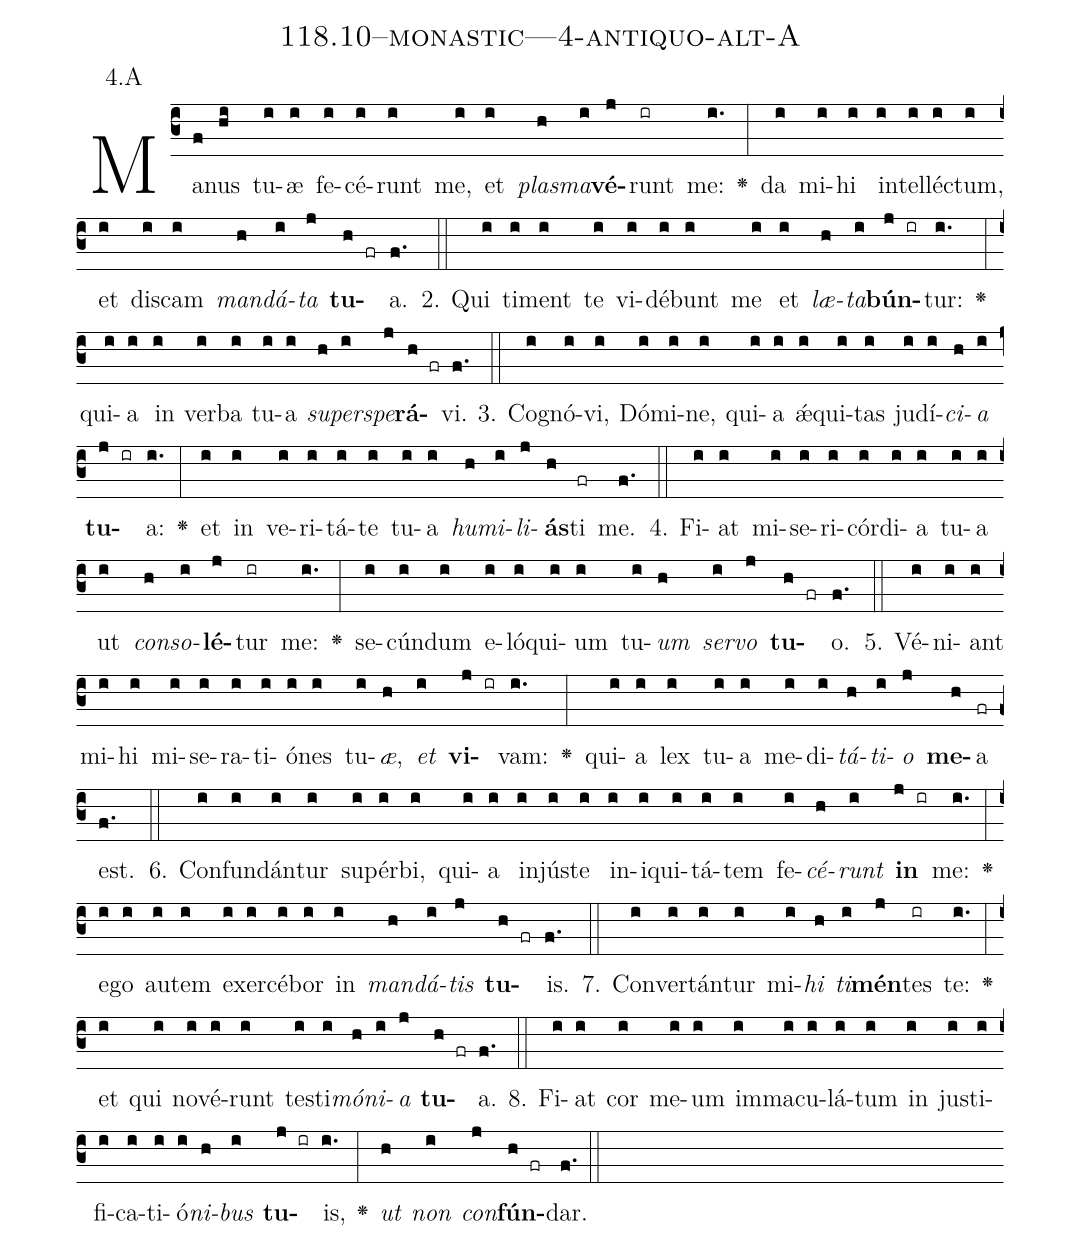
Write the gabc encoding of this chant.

name: 118.10--monastic---4-antiquo-alt-A;
annotation: 4.A;
%%
(c3)Ma(f)nus(hi) tu(i)æ(i) fe(i)cé(i)runt(i) me,(i) et(i) <i>plas</i>(h)<i>ma</i>(i)<b>vé</b>(j)runt(ir) me:(i.) <v>\greheightstar</v>(:) da(i) mi(i)hi(i) in(i)tel(i)léc(i)tum,(i) et(i) dis(i)cam(i) <i>man</i>(h)<i>dá</i>(i)<i>ta</i>(j) <b>tu</b>(h fr)a.(f.) (::)
2. Qui(i) ti(i)ment(i) te(i) vi(i)dé(i)bunt(i) me(i) et(i) <i>læ</i>(h)<i>ta</i>(i)<b>bún</b>(j ir)tur:(i.) <v>\greheightstar</v>(:) qui(i)a(i) in(i) ver(i)ba(i) tu(i)a(i) <i>su</i>(h)<i>per</i>(i)<i>spe</i>(j)<b>rá</b>(h fr)vi.(f.) (::)
3. Co(i)gnó(i)vi,(i) Dó(i)mi(i)ne,(i) qui(i)a(i) ǽ(i)qui(i)tas(i) ju(i)dí(i)<i>ci</i>(h)<i>a</i>(i) <b>tu</b>(j ir)a:(i.) <v>\greheightstar</v>(:) et(i) in(i) ve(i)ri(i)tá(i)te(i) tu(i)a(i) <i>hu</i>(h)<i>mi</i>(i)<i>li</i>(j)<b>ás</b>(h)ti(fr) me.(f.) (::)
4. Fi(i)at(i) mi(i)se(i)ri(i)cór(i)di(i)a(i) tu(i)a(i) ut(i) <i>con</i>(h)<i>so</i>(i)<b>lé</b>(j)tur(ir) me:(i.) <v>\greheightstar</v>(:) se(i)cún(i)dum(i) e(i)ló(i)qui(i)um(i) tu(i)<i>um</i>(h) <i>ser</i>(i)<i>vo</i>(j) <b>tu</b>(h fr)o.(f.) (::)
5. Vé(i)ni(i)ant(i) mi(i)hi(i) mi(i)se(i)ra(i)ti(i)ó(i)nes(i) tu(i)<i>æ</i>,(h) <i>et</i>(i) <b>vi</b>(j ir)vam:(i.) <v>\greheightstar</v>(:) qui(i)a(i) lex(i) tu(i)a(i) me(i)di(i)<i>tá</i>(h)<i>ti</i>(i)<i>o</i>(j) <b>me</b>(h)a(fr) est.(f.) (::)
6. Con(i)fun(i)dán(i)tur(i) su(i)pér(i)bi,(i) qui(i)a(i) in(i)jús(i)te(i) in(i)i(i)qui(i)tá(i)tem(i) fe(i)<i>cé</i>(h)<i>runt</i>(i) <b>in</b>(j ir) me:(i.) <v>\greheightstar</v>(:) e(i)go(i) au(i)tem(i) ex(i)er(i)cé(i)bor(i) in(i) <i>man</i>(h)<i>dá</i>(i)<i>tis</i>(j) <b>tu</b>(h fr)is.(f.) (::)
7. Con(i)ver(i)tán(i)tur(i) mi(i)<i>hi</i>(h) <i>ti</i>(i)<b>mén</b>(j)tes(ir) te:(i.) <v>\greheightstar</v>(:) et(i) qui(i) no(i)vé(i)runt(i) tes(i)ti(i)<i>mó</i>(h)<i>ni</i>(i)<i>a</i>(j) <b>tu</b>(h fr)a.(f.) (::)
8. Fi(i)at(i) cor(i) me(i)um(i) im(i)ma(i)cu(i)lá(i)tum(i) in(i) jus(i)ti(i)fi(i)ca(i)ti(i)ó(i)<i>ni</i>(h)<i>bus</i>(i) <b>tu</b>(j ir)is,(i.) <v>\greheightstar</v>(:) <i>ut</i>(h) <i>non</i>(i) <i>con</i>(j)<b>fún</b>(h fr)dar.(f.) (::)
